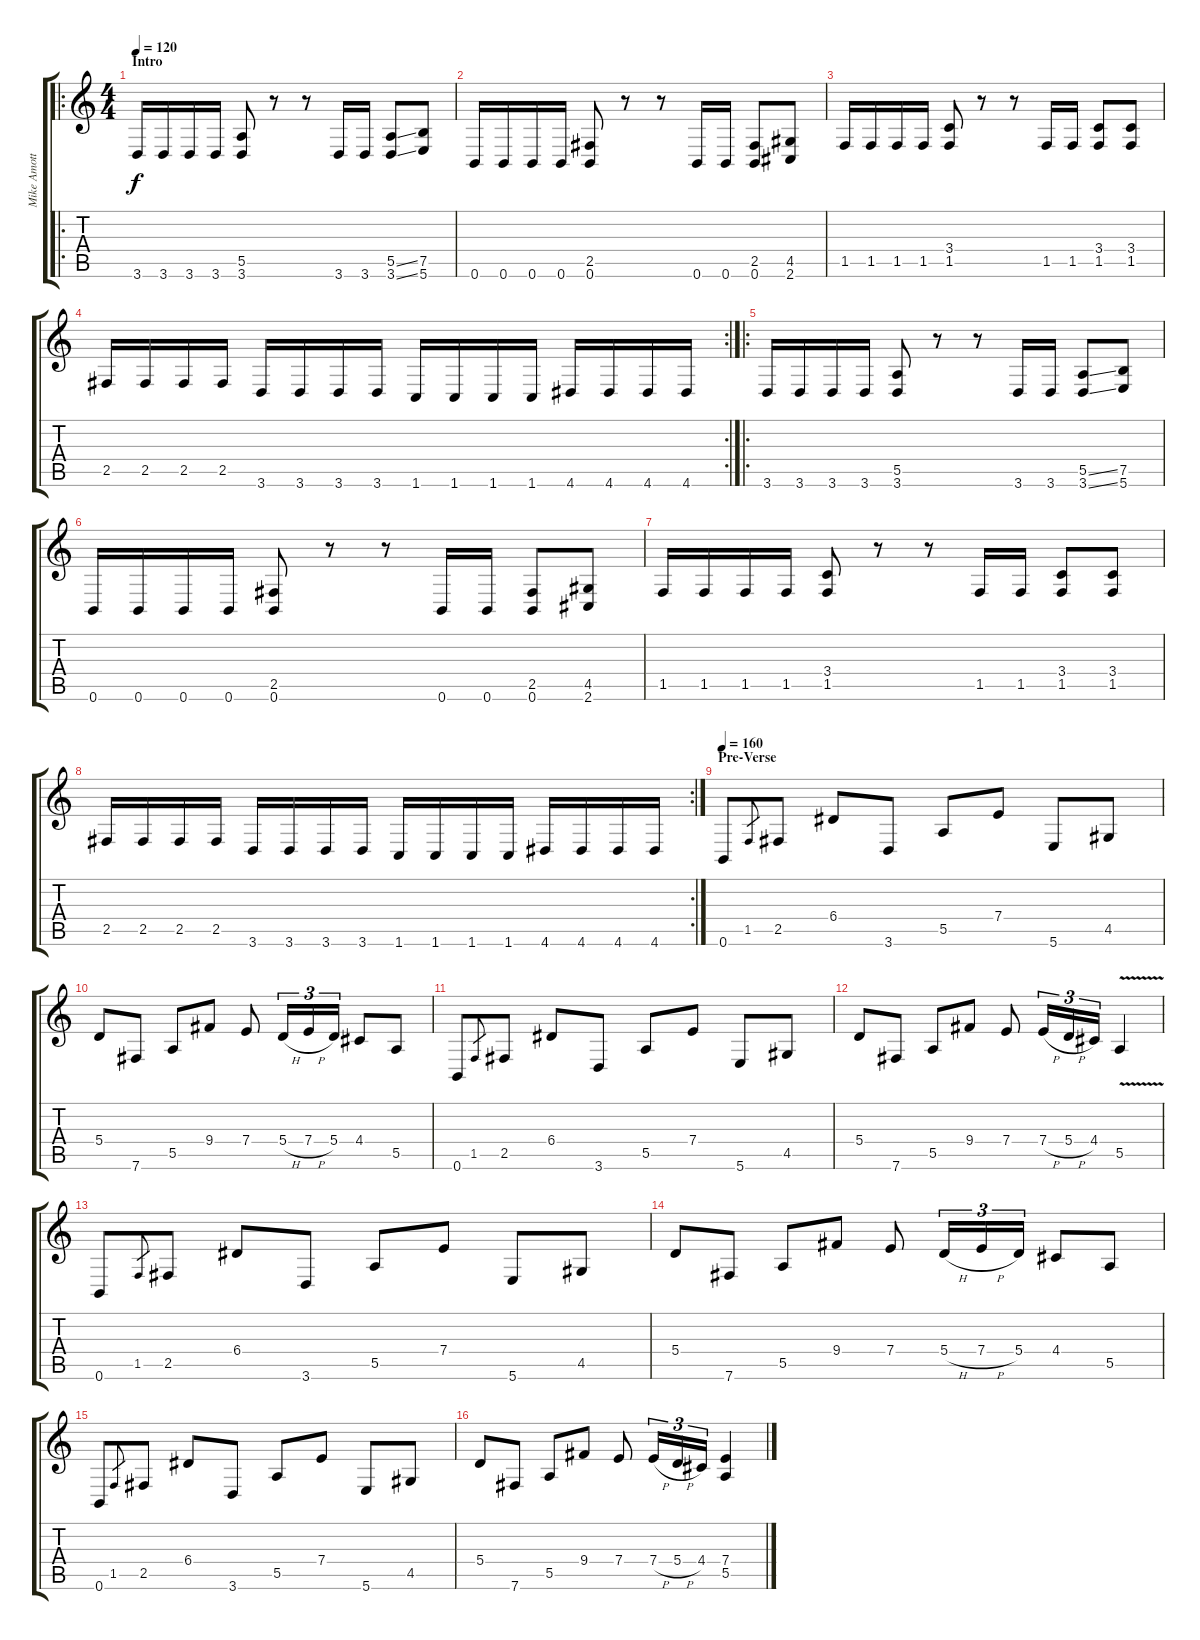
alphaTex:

\track ("Mike Amott" "Mike Amott") {instrument distortionguitar}
\staff {score tabs}
\tuning (B3 Gb3 D3 A2 E2 B1) {hide}
\ro
\ts (4 4)
\section ("" "Intro")
\tempo 120
\tempo 145
\tempo 120
\clef g2
\ks c
3.6.16{dy f instrument distortionguitar} 3.6.16 3.6.16 3.6.16 (5.5 3.6).8 r.8 r.8 3.6.16 3.6.16 (5.5{ss} 3.6{ss}).8 (7.5 5.6).8 |
0.6.16 0.6.16 0.6.16 0.6.16 (2.5 0.6).8 r.8 r.8 0.6.16 0.6.16 (2.5 0.6).8 (4.5 2.6).8 |
1.5.16 1.5.16 1.5.16 1.5.16 (3.4 1.5).8 r.8 r.8 1.5.16 1.5.16 (3.4 1.5).8 (3.4 1.5).8 |
\rc 2
2.5.16 2.5.16 2.5.16 2.5.16 3.6.16 3.6.16 3.6.16 3.6.16 1.6.16 1.6.16 1.6.16 1.6.16 4.6.16 4.6.16 4.6.16 4.6.16 |
\ro
3.6.16 3.6.16 3.6.16 3.6.16 (5.5 3.6).8 r.8 r.8 3.6.16 3.6.16 (5.5{ss} 3.6{ss}).8 (7.5 5.6).8 |
0.6.16 0.6.16 0.6.16 0.6.16 (2.5 0.6).8 r.8 r.8 0.6.16 0.6.16 (2.5 0.6).8 (4.5 2.6).8 |
1.5.16 1.5.16 1.5.16 1.5.16 (3.4 1.5).8 r.8 r.8 1.5.16 1.5.16 (3.4 1.5).8 (3.4 1.5).8 |
\rc 2
2.5.16 2.5.16 2.5.16 2.5.16 3.6.16 3.6.16 3.6.16 3.6.16 1.6.16 1.6.16 1.6.16 1.6.16 4.6.16 4.6.16 4.6.16 4.6.16 |
\section ("" "Pre-Verse")
\tempo 160
0.6.8 1.5.8{gr} 2.5.8 6.4.8 3.6.8 5.5.8 7.4.8 5.6.8 4.5.8 |
5.4.8 7.6.8 5.5.8 9.4.8 7.4.8 5.4{h}.16{tu (3 2)} 7.4{h}.16{tu (3 2)} 5.4.16{tu (3 2)} 4.4.8 5.5.8 |
0.6.8 1.5.8{gr} 2.5.8 6.4.8 3.6.8 5.5.8 7.4.8 5.6.8 4.5.8 |
5.4.8 7.6.8 5.5.8 9.4.8 7.4.8 7.4{h}.16{tu (3 2)} 5.4{h}.16{tu (3 2)} 4.4.16{tu (3 2)} 5.5{v}.4 |
0.6.8 1.5.8{gr} 2.5.8 6.4.8 3.6.8 5.5.8 7.4.8 5.6.8 4.5.8 |
5.4.8 7.6.8 5.5.8 9.4.8 7.4.8 5.4{h}.16{tu (3 2)} 7.4{h}.16{tu (3 2)} 5.4.16{tu (3 2)} 4.4.8 5.5.8 |
0.6.8 1.5.8{gr} 2.5.8 6.4.8 3.6.8 5.5.8 7.4.8 5.6.8 4.5.8 |
5.4.8 7.6.8 5.5.8 9.4.8 7.4.8 7.4{h}.16{tu (3 2)} 5.4{h}.16{tu (3 2)} 4.4.16{tu (3 2)} (7.4 5.5).4
